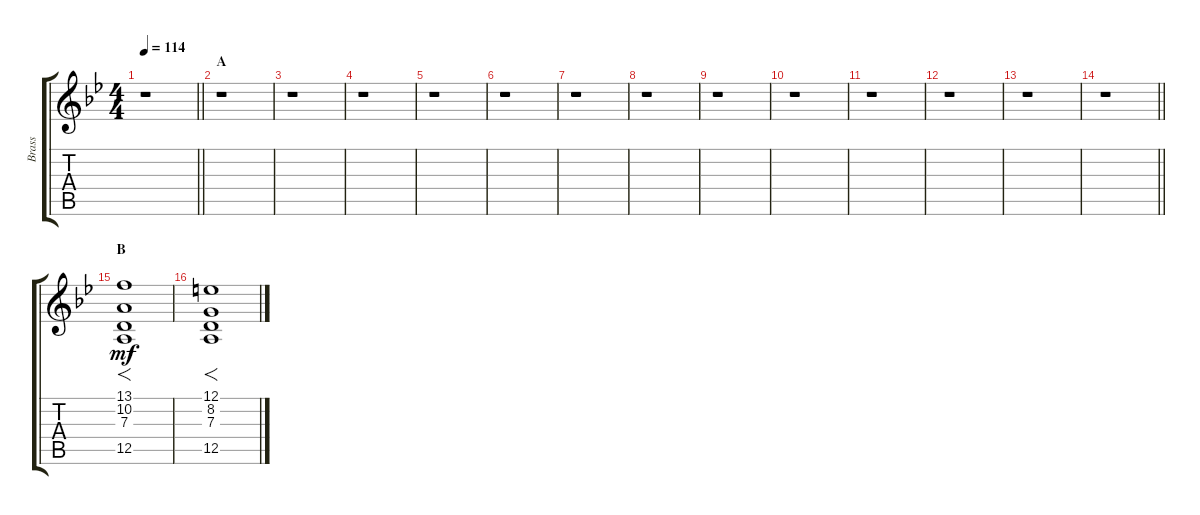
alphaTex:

\track ("Brass" "Brass") {instrument brasssection}
\staff {score tabs}
\tuning (E4 B3 G3 D3 A2 E2) {hide}
\ts (4 4)
\tempo 114
\clef g2
\barLineRight lightlight
\ks gminor
r.1{dy mp} |
\section ("" "A")
r.1 |
r.1 |
r.1 |
r.1 |
r.1 |
r.1 |
r.1 |
r.1 |
r.1 |
r.1 |
r.1 |
r.1 |
\barLineRight lightlight
r.1 |
\section ("" "B")
(13.1 10.2 7.3 12.5).1{f dy mf} |
(12.1 8.2 7.3 12.5).1{f}
